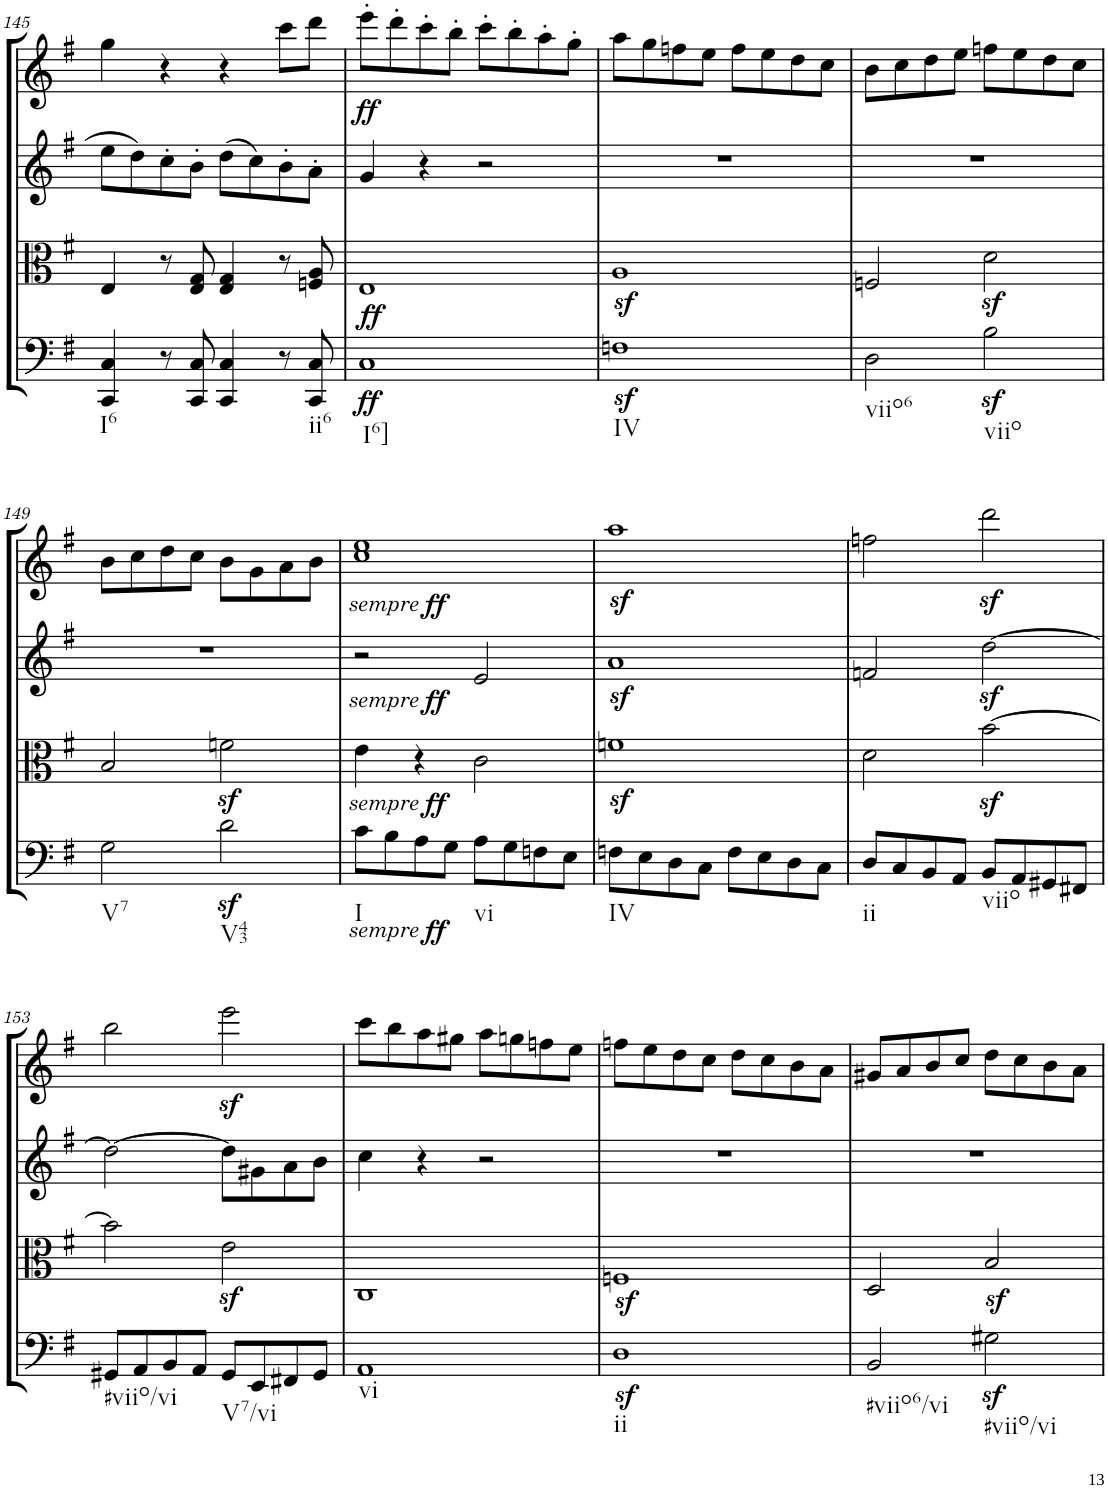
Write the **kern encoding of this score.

**kern	**dynam	**kern	**dynam	**kern	**kern	**dynam
*part4	*part4	*part3	*part3	*part2	*part1	*part1
*staff4	*staff4	*staff3	*staff3	*staff2	*staff1	*staff1
*I"Violoncello.	*	*I"Viola	*	*I"Violin II.	*I"Violin I.	*
*I'Vc	*	*I'Vla	*	*I'Vln	*I'Vln	*
!!LO:PB:g=z
*clefF4	*	*clefC3	*	*clefG2	*clefG2	*
*k[f#]	*	*k[f#]	*	*k[f#]	*k[f#]	*
*M2/2	*	*M2/2	*	*M2/2	*M2/2	*
*met(c|)	*	*met(c|)	*	*met(c|)	*met(c|)	*
=145	=145	=145	=145	=145	=145	=145
!LO:TX:b:t=I6	!	!	!	!	!	!
4CC/ 4C/	.	4E/	.	8ee\L	4gg\	.
.	.	.	.	8dd\	.	.
8r	.	8r	.	8cc'\	4r	.
8CC/ 8C/	.	8E/ 8G/	.	8b'\J	.	.
4CC/ 4C/	.	4E/ 4G/	.	(8dd\L	4r	.
.	.	.	.	8cc\)	.	.
8r	.	8r	.	8b'\	8ccc\L	.
!LO:TX:b:t=ii6	!	!	!	!	!	!
8CC/ 8C/	.	8Fn/ 8A/	.	8a'\J	8ddd\J	.
=146	=146	=146	=146	=146	=146	=146
!LO:TX:b:t=I6]	!	!	!	!	!	!
!	!LO:DY:b	!	!LO:DY:b	!	!	!LO:DY:b
1C	ff	1E	ff	4g/	8eee'\L	ff
.	.	.	.	.	8ddd'\	.
.	.	.	.	4r	8ccc'\	.
.	.	.	.	.	8bb'\J	.
.	.	.	.	2r	8ccc'\L	.
.	.	.	.	.	8bb'\	.
.	.	.	.	.	8aa'\	.
.	.	.	.	.	8gg'\J	.
=147	=147	=147	=147	=147	=147	=147
!LO:TX:b:t=IV	!	!	!	!	!	!
1Fnz<	.	1Az<	.	1r	8aa\L	.
.	.	.	.	.	8gg\	.
.	.	.	.	.	8ffn\	.
.	.	.	.	.	8ee\J	.
.	.	.	.	.	8ff\L	.
.	.	.	.	.	8ee\	.
.	.	.	.	.	8dd\	.
.	.	.	.	.	8cc\J	.
=148	=148	=148	=148	=148	=148	=148
!LO:TX:b:t=viio6	!	!	!	!	!	!
2D\	.	2Fn/	.	1r	8b\L	.
.	.	.	.	.	8cc\	.
.	.	.	.	.	8dd\	.
.	.	.	.	.	8ee\J	.
!LO:TX:b:t=viio	!	!	!	!	!	!
2Bz<\	.	2dz<\	.	.	8ffn\L	.
.	.	.	.	.	8ee\	.
.	.	.	.	.	8dd\	.
.	.	.	.	.	8cc\J	.
!!LO:LB:g=z
=149	=149	=149	=149	=149	=149	=149
!LO:TX:b:t=V7	!	!	!	!	!	!
2G\	.	2B/	.	1r	8b\L	.
.	.	.	.	.	8cc\	.
.	.	.	.	.	8dd\	.
.	.	.	.	.	8cc\J	.
!LO:TX:b:t=V43	!	!	!	!	!	!
2dz<\	.	2fn\	.	.	8b\L	.
.	.	.	.	.	8g\	.
.	.	.	.	.	8a\	.
.	.	.	.	.	8b\J	.
=150	=150	=150	=150	=150	=150	=150
!	!	!	!	!	!LO:TX:b:i:t=sempre	!
!	!	!	!	!LO:TX:b:i:t=sempre	!	!
!	!	!LO:TX:b:i:t=sempre	!	!	!	!
!LO:TX:b:i:t=sempre	!	!	!	!	!	!
!LO:TX:b:t=I	!	!	!	!	!	!
8c\L	.	4e\	.	2r	1cc 1ee	.
8B\	.	.	.	.	.	.
8A\	.	4r	.	.	.	.
8G\J	.	.	.	.	.	.
!LO:TX:b:t=vi	!	!	!	!	!	!
8A\L	.	2c\	.	2e/	.	.
8G\	.	.	.	.	.	.
8Fn\	.	.	.	.	.	.
8E\J	.	.	.	.	.	.
=151	=151	=151	=151	=151	=151	=151
!LO:TX:b:t=IV	!	!	!	!	!	!
8Fn\L	.	1fnz<	.	1az<	1aaz<	.
8E\	.	.	.	.	.	.
8D\	.	.	.	.	.	.
8C\J	.	.	.	.	.	.
8F\L	.	.	.	.	.	.
8E\	.	.	.	.	.	.
8D\	.	.	.	.	.	.
8C\J	.	.	.	.	.	.
=152	=152	=152	=152	=152	=152	=152
!LO:TX:b:t=ii	!	!	!	!	!	!
8D/L	.	2d\	.	2fn/	2ffn\	.
8C/	.	.	.	.	.	.
8BB/	.	.	.	.	.	.
8AA/J	.	.	.	.	.	.
!LO:TX:b:t=viio	!	!	!	!	!	!
8BB/L	.	[2bz<\	.	[2ddz<\	2dddz<\	.
8AA/	.	.	.	.	.	.
8GG#X/	.	.	.	.	.	.
8FF#X/J	.	.	.	.	.	.
!!LO:LB:g=z
=153	=153	=153	=153	=153	=153	=153
!LO:TX:b:t=#viio/vi	!	!	!	!	!	!
8GG#X/L	.	2b\]	.	2dd\_	2bb\	.
8AA/	.	.	.	.	.	.
8BB/	.	.	.	.	.	.
8AA/J	.	.	.	.	.	.
!LO:TX:b:t=V7/vi	!	!	!	!	!	!
8GG#/L	.	2ez<\	.	8dd\L]	2eeez<\	.
8EE/	.	.	.	8g#X\	.	.
8FF#X/	.	.	.	8a\	.	.
8GG#/J	.	.	.	8b\J	.	.
=154	=154	=154	=154	=154	=154	=154
!LO:TX:b:t=vi	!	!	!	!	!	!
1AA	.	1C	.	4cc\	8ccc\L	.
.	.	.	.	.	8bb\	.
.	.	.	.	4r	8aa\	.
.	.	.	.	.	8gg#X\J	.
.	.	.	.	2r	8aa\L	.
.	.	.	.	.	8ggn\	.
.	.	.	.	.	8ffn\	.
.	.	.	.	.	8ee\J	.
=155	=155	=155	=155	=155	=155	=155
!LO:TX:b:t=ii	!	!	!	!	!	!
1Dz<	.	1Fnz<	.	1r	8ffn\L	.
.	.	.	.	.	8ee\	.
.	.	.	.	.	8dd\	.
.	.	.	.	.	8cc\J	.
.	.	.	.	.	8dd\L	.
.	.	.	.	.	8cc\	.
.	.	.	.	.	8b\	.
.	.	.	.	.	8a\J	.
=156	=156	=156	=156	=156	=156	=156
!LO:TX:b:t=#viio6/vi	!	!	!	!	!	!
2BB/	.	2D/	.	1r	8g#X/L	.
.	.	.	.	.	8a/	.
.	.	.	.	.	8b/	.
.	.	.	.	.	8cc/J	.
!LO:TX:b:t=#viio/vi	!	!	!	!	!	!
2G#Xz<\	.	2Bz</	.	.	8dd\L	.
.	.	.	.	.	8cc\	.
.	.	.	.	.	8b\	.
.	.	.	.	.	8a\J	.
=	=	=	=	=	=	=
*-	*-	*-	*-	*-	*-	*-
